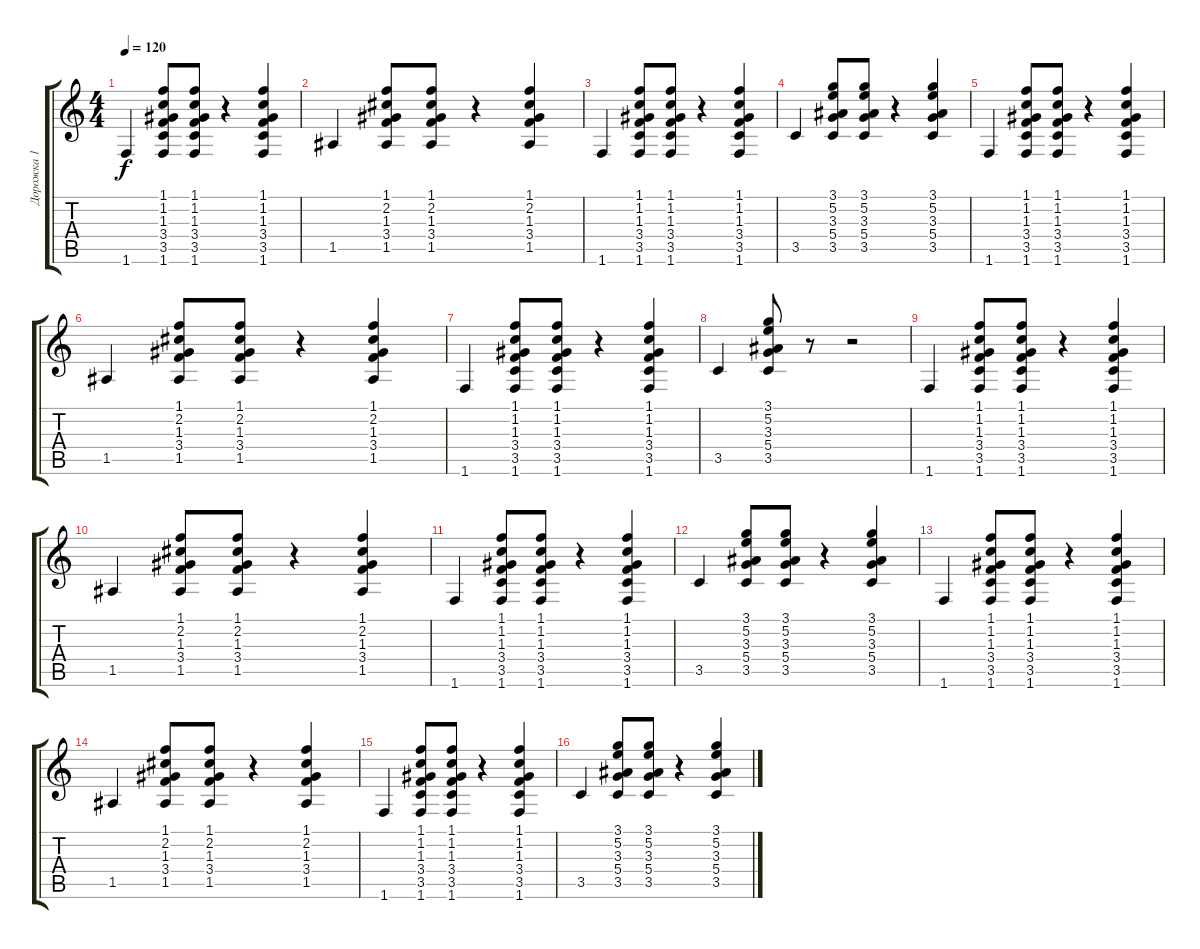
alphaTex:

\track ("Дорожка 1" "Дорожка 1") {instrument acousticguitarnylon}
\staff {score tabs}
\tuning (E4 B3 G3 D3 A2 E2) {hide}
\ts (4 4)
\tempo 120
\clef g2
\ks c
1.6.4{dy f} (1.1 1.2 1.3 3.4 3.5 1.6).8 (1.1 1.2 1.3 3.4 3.5 1.6).8 r.4 (1.1 1.2 1.3 3.4 3.5 1.6).4 |
1.5.4 (1.1 2.2 1.3 3.4 1.5).8 (1.1 2.2 1.3 3.4 1.5).8 r.4 (1.1 2.2 1.3 3.4 1.5).4 |
1.6.4 (1.1 1.2 1.3 3.4 3.5 1.6).8 (1.1 1.2 1.3 3.4 3.5 1.6).8 r.4 (1.1 1.2 1.3 3.4 3.5 1.6).4 |
3.5.4 (3.1 5.2 3.3 5.4 3.5).8 (3.1 5.2 3.3 5.4 3.5).8 r.4 (3.1 5.2 3.3 5.4 3.5).4 |
1.6.4 (1.1 1.2 1.3 3.4 3.5 1.6).8 (1.1 1.2 1.3 3.4 3.5 1.6).8 r.4 (1.1 1.2 1.3 3.4 3.5 1.6).4 |
1.5.4 (1.1 2.2 1.3 3.4 1.5).8 (1.1 2.2 1.3 3.4 1.5).8 r.4 (1.1 2.2 1.3 3.4 1.5).4 |
1.6.4 (1.1 1.2 1.3 3.4 3.5 1.6).8 (1.1 1.2 1.3 3.4 3.5 1.6).8 r.4 (1.1 1.2 1.3 3.4 3.5 1.6).4 |
3.5.4 (3.1 5.2 3.3 5.4 3.5).8 r.8 r.2 |
1.6.4 (1.1 1.2 1.3 3.4 3.5 1.6).8 (1.1 1.2 1.3 3.4 3.5 1.6).8 r.4 (1.1 1.2 1.3 3.4 3.5 1.6).4 |
1.5.4 (1.1 2.2 1.3 3.4 1.5).8 (1.1 2.2 1.3 3.4 1.5).8 r.4 (1.1 2.2 1.3 3.4 1.5).4 |
1.6.4 (1.1 1.2 1.3 3.4 3.5 1.6).8 (1.1 1.2 1.3 3.4 3.5 1.6).8 r.4 (1.1 1.2 1.3 3.4 3.5 1.6).4 |
3.5.4 (3.1 5.2 3.3 5.4 3.5).8 (3.1 5.2 3.3 5.4 3.5).8 r.4 (3.1 5.2 3.3 5.4 3.5).4 |
1.6.4 (1.1 1.2 1.3 3.4 3.5 1.6).8 (1.1 1.2 1.3 3.4 3.5 1.6).8 r.4 (1.1 1.2 1.3 3.4 3.5 1.6).4 |
1.5.4 (1.1 2.2 1.3 3.4 1.5).8 (1.1 2.2 1.3 3.4 1.5).8 r.4 (1.1 2.2 1.3 3.4 1.5).4 |
1.6.4 (1.1 1.2 1.3 3.4 3.5 1.6).8 (1.1 1.2 1.3 3.4 3.5 1.6).8 r.4 (1.1 1.2 1.3 3.4 3.5 1.6).4 |
3.5.4 (3.1 5.2 3.3 5.4 3.5).8 (3.1 5.2 3.3 5.4 3.5).8 r.4 (3.1 5.2 3.3 5.4 3.5).4
